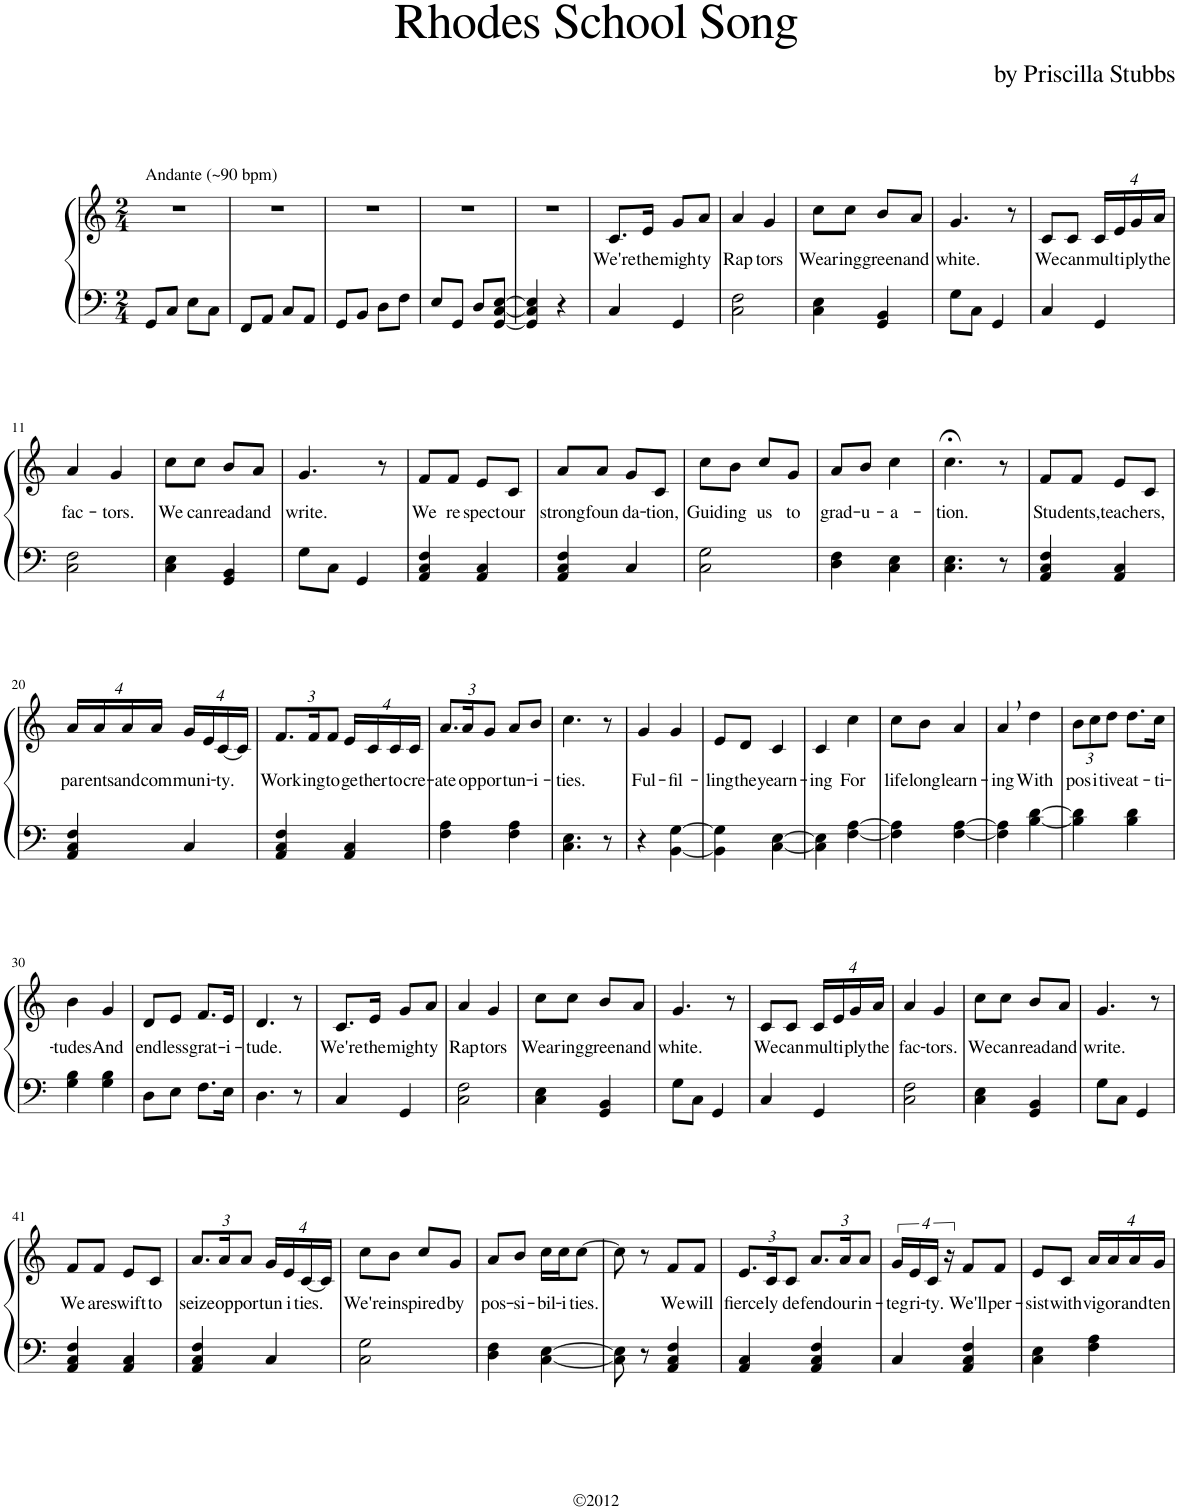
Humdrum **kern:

**kern	**kern	**text
*part1	*part1	*part1
*staff2	*staff1	*staff1
*I"Piano	*	*
*I'Pno	*	*
*clefF4	*clefG2	*
*k[]	*k[]	*
*M2/4	*M2/4	*
=1	=1	=1
!	!LO:TX:a:t=Andante (~90 bpm)	!
8GG/L	2r	.
8C/J	.	.
8E\L	.	.
8C\J	.	.
=2	=2	=2
8FF/L	2r	.
8AA/J	.	.
8C/L	.	.
8AA/J	.	.
=3	=3	=3
8GG/L	2r	.
8BB/J	.	.
8D\L	.	.
8F\J	.	.
=4	=4	=4
8E/L	2r	.
8GG/J	.	.
8D/L	.	.
[8GG/ [8C/ [8E/J	.	.
=5	=5	=5
4GG/] 4C/] 4E/]	2r	.
4r	.	.
=6	=6	=6
!	!	!LO:LY:b
4C/	8.c/L	We're
!	!	!LO:LY:b
.	16e/Jk	the
!	!	!LO:LY:b
4GG/	8g/L	migh-
!	!	!LO:LY:b
.	8a/J	-ty
=7	=7	=7
!	!	!LO:LY:b
2C\ 2F\	4a/	Rap-
!	!	!LO:LY:b
.	4g/	-tors
=8	=8	=8
!	!	!LO:LY:b
4C\ 4E\	8cc\L	Wear-
!	!	!LO:LY:b
.	8cc\J	-ing
!	!	!LO:LY:b
4GG/ 4BB/	8b/L	green
!	!	!LO:LY:b
.	8a/J	and
=9	=9	=9
!	!	!LO:LY:b
8G\L	4.g/	white.
8C\J	.	.
4GG/	.	.
.	8r	.
=10	=10	=10
!	!	!LO:LY:b
4C/	8c/L	We
!	!	!LO:LY:b
.	8c/J	can
!	!	!LO:LY:b
4GG/	16c/LL	mul-
!	!	!LO:LY:b
.	16e/	-ti-
!	!	!LO:LY:b
.	16g/	-ply
!	!	!LO:LY:b
.	16a/JJ	the
!!LO:LB:g=z
=11	=11	=11
!	!	!LO:LY:b
2C\ 2F\	4a/	fac-
!	!	!LO:LY:b
.	4g/	-tors.
=12	=12	=12
!	!	!LO:LY:b
4C\ 4E\	8cc\L	We
!	!	!LO:LY:b
.	8cc\J	can
!	!	!LO:LY:b
4GG/ 4BB/	8b/L	read
!	!	!LO:LY:b
.	8a/J	and
=13	=13	=13
!	!	!LO:LY:b
8G\L	4.g/	write.
8C\J	.	.
4GG/	.	.
.	8r	.
=14	=14	=14
!	!	!LO:LY:b
4AA/ 4C/ 4F/	8f/L	We
!	!	!LO:LY:b
.	8f/J	re-
!	!	!LO:LY:b
4AA/ 4C/	8e/L	-spect
!	!	!LO:LY:b
.	8c/J	our
=15	=15	=15
!	!	!LO:LY:b
4AA/ 4C/ 4F/	8a/L	strong
!	!	!LO:LY:b
.	8a/J	foun-
!	!	!LO:LY:b
4C/	8g/L	-da-
!	!	!LO:LY:b
.	8c/J	-tion,
=16	=16	=16
!	!	!LO:LY:b
2C\ 2G\	8cc\L	Guid-
!	!	!LO:LY:b
.	8b\J	-ing
!	!	!LO:LY:b
.	8cc/L	us
!	!	!LO:LY:b
.	8g/J	to
=17	=17	=17
!	!	!LO:LY:b
4D\ 4F\	8a/L	grad-
!	!	!LO:LY:b
.	8b/J	-u-
!	!	!LO:LY:b
4C\ 4E\	4cc\	-a-
=18	=18	=18
!	!	!LO:LY:b
4.C\ 4.E\	4.cc;<\	-tion.
8r	8r	.
=19	=19	=19
!	!	!LO:LY:b
4AA/ 4C/ 4F/	8f/L	Stu-
!	!	!LO:LY:b
.	8f/J	-dents,
!	!	!LO:LY:b
4AA/ 4C/	8e/L	teach-
!	!	!LO:LY:b
.	8c/J	-ers,
!!LO:LB:g=z
=20	=20	=20
!	!	!LO:LY:b
4AA/ 4C/ 4F/	16a/LL	par-
!	!	!LO:LY:b
.	16a/	-ents
!	!	!LO:LY:b
.	16a/	and
!	!	!LO:LY:b
.	16a/JJ	com-
!	!	!LO:LY:b
4C/	16g/LL	-mun-
!	!	!LO:LY:b
.	16e/	-i-
!	!	!LO:LY:b
.	[16c/	-ty.
.	16c/JJ]	.
=21	=21	=21
*	*Xbrackettup	*
!	!	!LO:LY:b
4AA/ 4C/ 4F/	12.f/L	Work-
!	!	!LO:LY:b
.	24f/K	-ing
!	!	!LO:LY:b
.	12f/J	to-
!	!	!LO:LY:b
4AA/ 4C/	16e/LL	-ge-
!	!	!LO:LY:b
.	16c/	-ther
!	!	!LO:LY:b
.	16c/	to
!	!	!LO:LY:b
.	16c/JJ	cre-
=22	=22	=22
!	!	!LO:LY:b
4F\ 4A\	12.a/L	-ate
!	!	!LO:LY:b
.	24a/K	op-
!	!	!LO:LY:b
.	12g/J	-por-
!	!	!LO:LY:b
4F\ 4A\	8a/L	-tun-
!	!	!LO:LY:b
.	8b/J	-i-
=23	=23	=23
!	!	!LO:LY:b
4.C\ 4.E\	4.cc\	-ties.
8r	8r	.
=24	=24	=24
!	!	!LO:LY:b
4r	4g/	Ful-
!	!	!LO:LY:b
[4BB\ [4G\	4g/	-fil-
=25	=25	=25
!	!	!LO:LY:b
4BB\] 4G\]	8e/L	-ling
!	!	!LO:LY:b
.	8d/J	the
!	!	!LO:LY:b
[4C\ [4E\	4c/	yearn-
=26	=26	=26
!	!	!LO:LY:b
4C\] 4E\]	4c/	-ing
!	!	!LO:LY:b
[4F\ [4A\	4cc\	For
=27	=27	=27
!	!	!LO:LY:b
4F\] 4A\]	8cc\L	life-
!	!	!LO:LY:b
.	8b\J	-long
!	!	!LO:LY:b
[4F\ [4A\	4a/	learn-
=28	=28	=28
!	!	!LO:LY:b
4F\] 4A\]	4a,/	-ing
!	!	!LO:LY:b
[4B\ [4d\	4dd\	With
=29	=29	=29
!	!	!LO:LY:b
4B\] 4d\]	12b\L	pos-
!	!	!LO:LY:b
.	12cc\	-i-
!	!	!LO:LY:b
.	12dd\J	-tive
!	!	!LO:LY:b
4B\ 4d\	8.dd\L	at-
!	!	!LO:LY:b
.	16cc\Jk	-ti-
!!LO:LB:g=z
=30	=30	=30
!	!	!LO:LY:b
4G\ 4B\	4b\	-tudes
!	!	!LO:LY:b
4G\ 4B\	4g/	And
=31	=31	=31
!	!	!LO:LY:b
8D\L	8d/L	end-
!	!	!LO:LY:b
8E\J	8e/J	-less
!	!	!LO:LY:b
8.F\L	8.f/L	grat-
!	!	!LO:LY:b
16E\Jk	16e/Jk	-i-
=32	=32	=32
!	!	!LO:LY:b
4.D\	4.d/	-tude.
8r	8r	.
=33	=33	=33
!	!	!LO:LY:b
4C/	8.c/L	We're
!	!	!LO:LY:b
.	16e/Jk	the
!	!	!LO:LY:b
4GG/	8g/L	migh-
!	!	!LO:LY:b
.	8a/J	-ty
=34	=34	=34
!	!	!LO:LY:b
2C\ 2F\	4a/	Rap-
!	!	!LO:LY:b
.	4g/	-tors
=35	=35	=35
!	!	!LO:LY:b
4C\ 4E\	8cc\L	Wear-
!	!	!LO:LY:b
.	8cc\J	-ing
!	!	!LO:LY:b
4GG/ 4BB/	8b/L	green
!	!	!LO:LY:b
.	8a/J	and
=36	=36	=36
!	!	!LO:LY:b
8G\L	4.g/	white.
8C\J	.	.
4GG/	.	.
.	8r	.
=37	=37	=37
!	!	!LO:LY:b
4C/	8c/L	We
!	!	!LO:LY:b
.	8c/J	can
!	!	!LO:LY:b
4GG/	16c/LL	mul-
!	!	!LO:LY:b
.	16e/	-ti-
!	!	!LO:LY:b
.	16g/	-ply
!	!	!LO:LY:b
.	16a/JJ	the
=38	=38	=38
!	!	!LO:LY:b
2C\ 2F\	4a/	fac-
!	!	!LO:LY:b
.	4g/	-tors.
=39	=39	=39
!	!	!LO:LY:b
4C\ 4E\	8cc\L	We
!	!	!LO:LY:b
.	8cc\J	can
!	!	!LO:LY:b
4GG/ 4BB/	8b/L	read
!	!	!LO:LY:b
.	8a/J	and
=40	=40	=40
!	!	!LO:LY:b
8G\L	4.g/	write.
8C\J	.	.
4GG/	.	.
.	8r	.
!!LO:LB:g=z
=41	=41	=41
!	!	!LO:LY:b
4AA/ 4C/ 4F/	8f/L	We
!	!	!LO:LY:b
.	8f/J	are
!	!	!LO:LY:b
4AA/ 4C/	8e/L	swift
!	!	!LO:LY:b
.	8c/J	to
=42	=42	=42
!	!	!LO:LY:b
4AA/ 4C/ 4F/	12.a/L	seize
!	!	!LO:LY:b
.	24a/K	op-
!	!	!LO:LY:b
.	12a/J	-por-
!	!	!LO:LY:b
4C/	16g/LL	-tun-
!	!	!LO:LY:b
.	16e/	-i-
!	!	!LO:LY:b
.	[16c/	-ties.
.	16c/JJ]	.
=43	=43	=43
!	!	!LO:LY:b
2C\ 2G\	8cc\L	We're
!	!	!LO:LY:b
.	8b\J	in-
!	!	!LO:LY:b
.	8cc/L	-spired
!	!	!LO:LY:b
.	8g/J	by
=44	=44	=44
!	!	!LO:LY:b
4D\ 4F\	8a/L	pos-
!	!	!LO:LY:b
.	8b/J	-si-
!	!	!LO:LY:b
[4C\ [4E\	16cc\LL	-bil-
!	!	!LO:LY:b
.	16cc\J	-i-
!	!	!LO:LY:b
.	[8cc\J	-ties.
=45	=45	=45
8C\] 8E\]	8cc\]	.
8r	8r	.
!	!	!LO:LY:b
4AA/ 4C/ 4F/	8f/L	We
!	!	!LO:LY:b
.	8f/J	will
=46	=46	=46
!	!	!LO:LY:b
4AA/ 4C/	12.e/L	fierce-
!	!	!LO:LY:b
.	24c/K	-ly
!	!	!LO:LY:b
.	12c/J	de
!	!	!LO:LY:b
4AA/ 4C/ 4F/	12.a/L	fend
!	!	!LO:LY:b
.	24a/K	our
!	!	!LO:LY:b
.	12a/J	in-
=47	=47	=47
!	!	!LO:LY:b
4C/	16g/LL	-teg-
!	!	!LO:LY:b
.	16e/	-ri-
!	!	!LO:LY:b
.	16c/JJ	-ty.
.	16r	.
!	!	!LO:LY:b
4AA/ 4C/ 4F/	8f/L	We'll
!	!	!LO:LY:b
.	8f/J	per-
=48	=48	=48
!	!	!LO:LY:b
4C\ 4E\	8e/L	-sist
!	!	!LO:LY:b
.	8c/J	with
!	!	!LO:LY:b
4F\ 4A\	16a/LL	vig-
!	!	!LO:LY:b
.	16a/	-or
!	!	!LO:LY:b
.	16a/	and
!	!	!LO:LY:b
.	16g/JJ	ten-
=	=	=
*-	*-	*-
